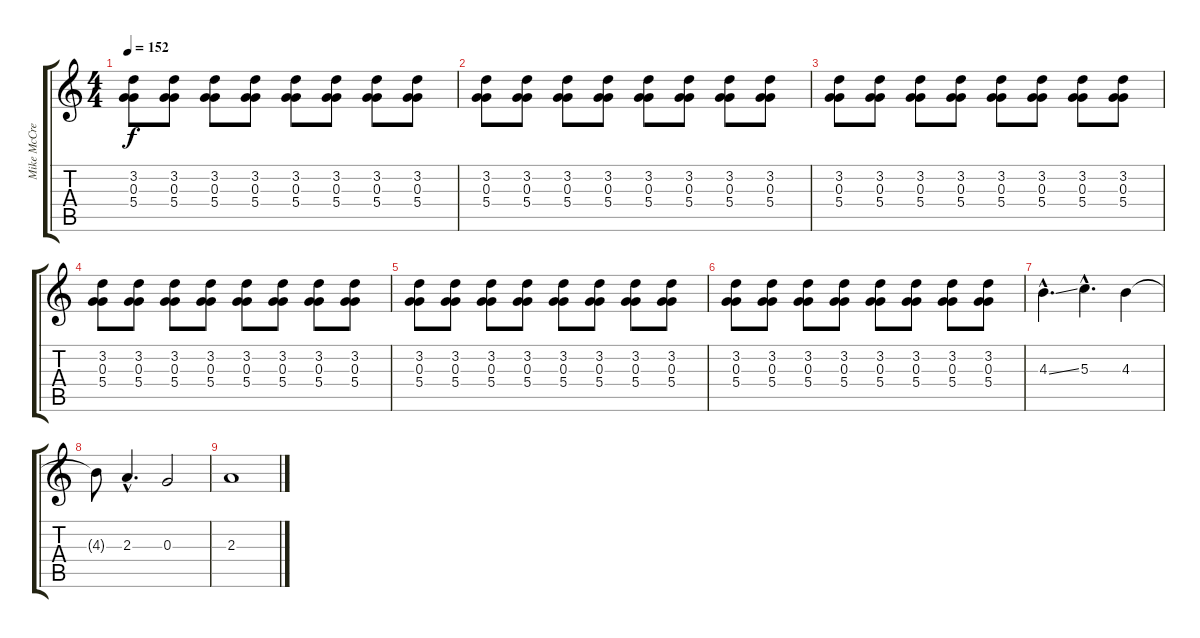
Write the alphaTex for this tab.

\track ("Mike McCready" "Mike McCre") {instrument distortionguitar}
\staff {score tabs}
\tuning (E4 B3 G3 D3 A2 D2) {hide}
\ts (4 4)
\tempo 152
\clef g2
\ks c
(3.2 0.3 5.4).8{dy f} (3.2 0.3 5.4).8 (3.2 0.3 5.4).8 (3.2 0.3 5.4).8 (3.2 0.3 5.4).8 (3.2 0.3 5.4).8 (3.2 0.3 5.4).8 (3.2 0.3 5.4).8 |
(3.2 0.3 5.4).8 (3.2 0.3 5.4).8 (3.2 0.3 5.4).8 (3.2 0.3 5.4).8 (3.2 0.3 5.4).8 (3.2 0.3 5.4).8 (3.2 0.3 5.4).8 (3.2 0.3 5.4).8 |
(3.2 0.3 5.4).8 (3.2 0.3 5.4).8 (3.2 0.3 5.4).8 (3.2 0.3 5.4).8 (3.2 0.3 5.4).8 (3.2 0.3 5.4).8 (3.2 0.3 5.4).8 (3.2 0.3 5.4).8 |
(3.2 0.3 5.4).8 (3.2 0.3 5.4).8 (3.2 0.3 5.4).8 (3.2 0.3 5.4).8 (3.2 0.3 5.4).8 (3.2 0.3 5.4).8 (3.2 0.3 5.4).8 (3.2 0.3 5.4).8 |
(3.2 0.3 5.4).8 (3.2 0.3 5.4).8 (3.2 0.3 5.4).8 (3.2 0.3 5.4).8 (3.2 0.3 5.4).8 (3.2 0.3 5.4).8 (3.2 0.3 5.4).8 (3.2 0.3 5.4).8 |
(3.2 0.3 5.4).8 (3.2 0.3 5.4).8 (3.2 0.3 5.4).8 (3.2 0.3 5.4).8 (3.2 0.3 5.4).8 (3.2 0.3 5.4).8 (3.2 0.3 5.4).8 (3.2 0.3 5.4).8 |
4.3{ss hac}.4{d} 5.3{hac}.4{d} 4.3.4 |
4.3{t}.8 2.3{hac}.4{d} 0.3.2 |
2.3.1
